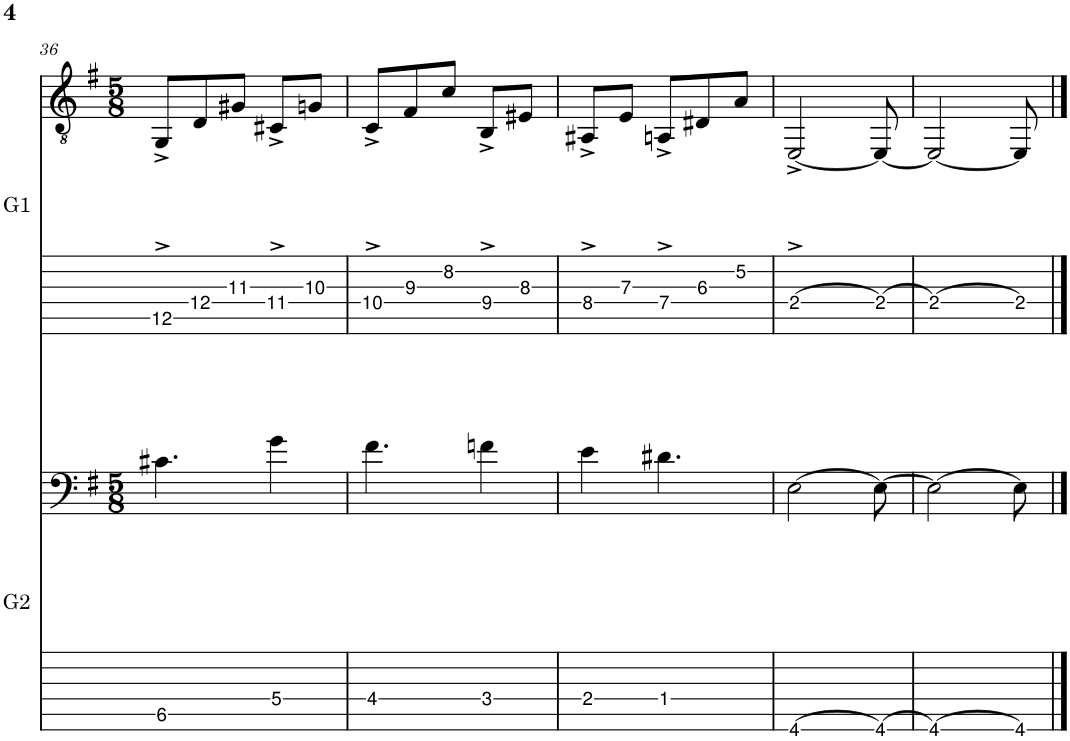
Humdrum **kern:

**kern	**kern	**kern	**kern
*part2	*part2	*part1	*part1
*staff4	*staff3	*staff2	*staff1
*I"G2	*	*I"G1	*
*I'G2	*	*I'G1	*
!!LO:PB:g=z
*clefF4	*clefF4	*	*clefGv2
*Trd7c12	*Trd7c12	*Trd-7c-12	*Trd-7c-12
*k[f#]	*k[f#]	*k[f#]	*k[f#]
*M5/8	*M5/8	*M5/8	*M5/8
=36	=36	=36	=36
4.c#	4.c#X\	8GG^L	8GG^/L
.	.	8DJ	8D/
.	.	8G#L	8G#X/J
4g	4g\	8C#^	8C#X^/L
.	.	8GJ	8Gn/J
=37	=37	=37	=37
4.f#	4.f#\	8C^L	8C^/L
.	.	8F#J	8F#/
.	.	8cL	8c/J
4f	4fn\	8BB^	8BB^/L
.	.	8E#J	8E#X/J
=38	=38	=38	=38
4e	4e\	8AA#^L	8AA#X^/L
.	.	8EJ	8E/J
4.d#	4.d#X\	8AA^L	8AAn^/L
.	.	8D#	8D#X/
.	.	8AJ	8A/J
=39	=39	=39	=39
[2E	[2E\	[2EE^	[2EE^/
8E_	8E\_	8EE_	8EE/_
=40	=40	=40	=40
2E_	2E\_	2EE_	2EE/_
8E]	8E\]	8EE]	8EE/]
==	==	==	==
*-	*-	*-	*-
